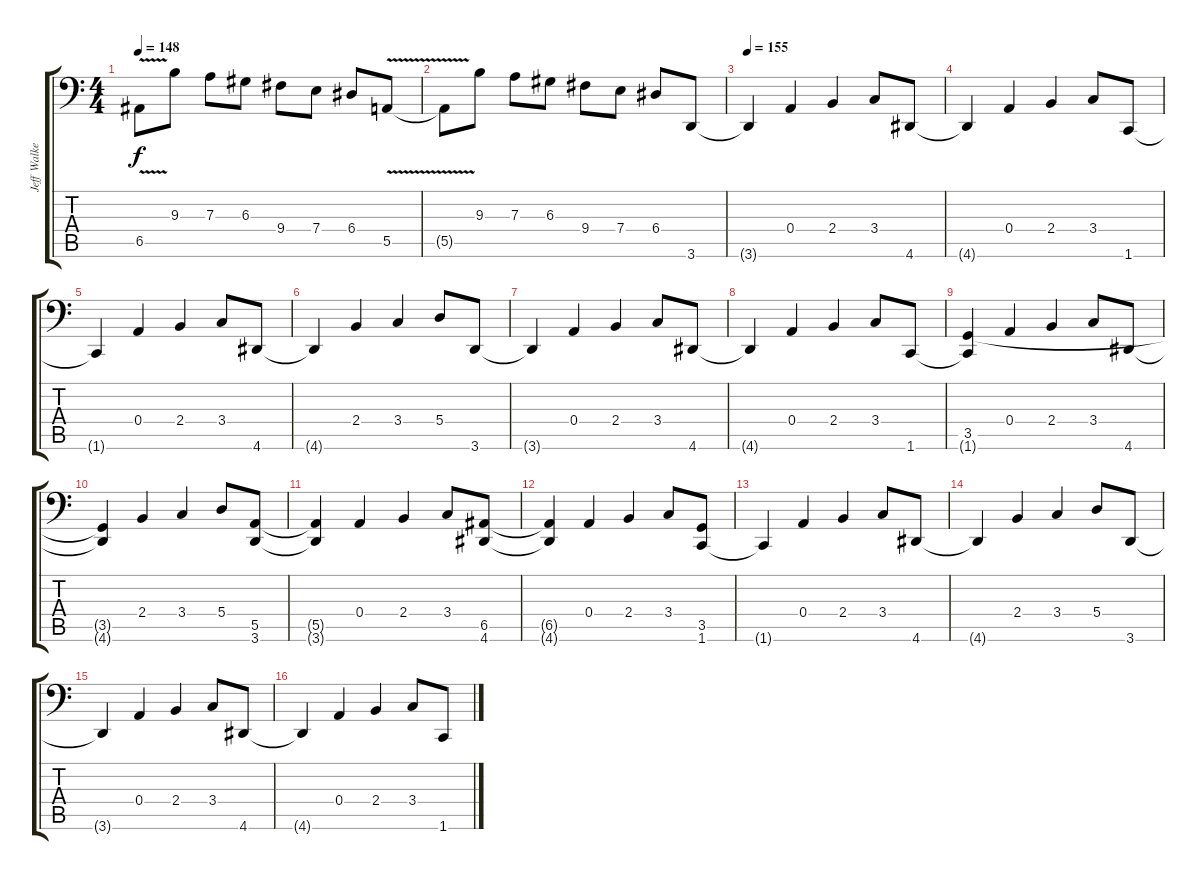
\track ("Jeff Walker" "Jeff Walke") {instrument electricbasspick}
\staff {score tabs}
\tuning (B2 Gb2 D2 A1 E1 B0) {hide}
\ts (4 4)
\tempo 148
\clef f4
\ks c
6.5{v t}.8{dy f} 9.3.8 7.3.8 6.3.8 9.4.8 7.4.8 6.4.8 5.5{v}.8 |
5.5{v t}.8 9.3.8 7.3.8 6.3.8 9.4.8 7.4.8 6.4.8 3.6.8 |
\tempo 155
3.6{t}.4 0.4.4 2.4.4 3.4.8 4.6.8 |
4.6{t}.4 0.4.4 2.4.4 3.4.8 1.6.8 |
1.6{t}.4 0.4.4 2.4.4 3.4.8 4.6.8 |
4.6{t}.4 2.4.4 3.4.4 5.4.8 3.6.8 |
3.6{t}.4 0.4.4 2.4.4 3.4.8 4.6.8 |
4.6{t}.4 0.4.4 2.4.4 3.4.8 1.6.8 |
(3.5 1.6{t}).4 0.4.4 2.4.4 3.4.8 4.6.8 |
(3.5{t} 4.6{t}).4 2.4.4 3.4.4 5.4.8 (5.5 3.6).8 |
(5.5{t} 3.6{t}).4 0.4.4 2.4.4 3.4.8 (6.5 4.6).8 |
(6.5{t} 4.6{t}).4 0.4.4 2.4.4 3.4.8 (3.5 1.6).8 |
1.6{t}.4 0.4.4 2.4.4 3.4.8 4.6.8 |
4.6{t}.4 2.4.4 3.4.4 5.4.8 3.6.8 |
3.6{t}.4 0.4.4 2.4.4 3.4.8 4.6.8 |
4.6{t}.4 0.4.4 2.4.4 3.4.8 1.6.8
